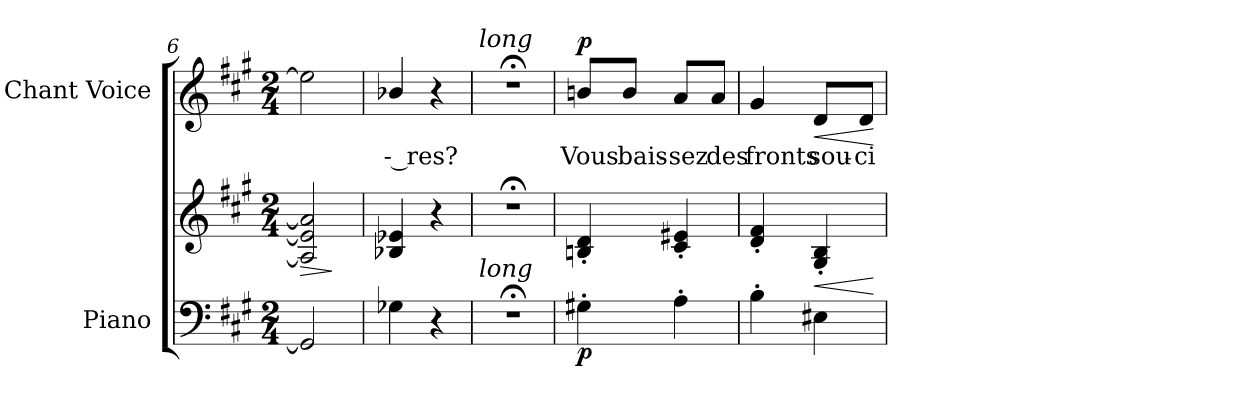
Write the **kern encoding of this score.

**kern	**kern	**dynam	**kern	**text	**dynam
*part2	*part2	*part2	*part1	*part1	*part1
*staff3	*staff2	*staff2/3	*staff1	*staff1	*staff1
*I"Piano	*	*	*I"Chant Voice	*	*
*I'Pno	*	*	*	*	*
*clefF4	*clefG2	*	*clefG2	*	*
*k[f#c#g#]	*k[f#c#g#]	*	*k[f#c#g#]	*	*
*M2/4	*M2/4	*	*M2/4	*	*
=6	=6	=6	=6	=6	=6
!	!	!LO:HP:b	!	!	!
2GG-/]	2A/] 2e-/] 2a/]	>	2ee-\]	.	.
.	.	]	.	.	.
=7	=7	=7	=7	=7	=7
4G-X\	4B-X/ 4e-X/	.	4b-X/	-- res?	.
4r	4r	.	4r	.	.
=8	=8	=8	=8	=8	=8
!	!	!	!LO:TX:i:t=long	!	!
!LO:TX:i:t=long	!	!	!	!	!
2r;<	2r;<	.	2r;<	.	.
=9	=9	=9	=9	=9	=9
!	!	!LO:DY:b=2	!	!	!LO:DY:a
4G#X'\	4Bn/' 4d/'	p	8bn/L	Vous	p
.	.	.	8b/J	bais-	.
4A'\	4c#/' 4e#X/'	.	8a/L	-sez	.
.	.	.	8a/J	des	.
=10	=10	=10	=10	=10	=10
4B'\	4d/' 4f#/'	.	4g#/	fronts	.
!	!	!LO:HP:b	!	!	!LO:HP:b
4E#X\	4G#/' 4B/'	<	8d/L	sou-	<
.	.	.	8d/J	-ci-	.
.	.	[	.	.	[
=	=	=	=	=	=
*-	*-	*-	*-	*-	*-
